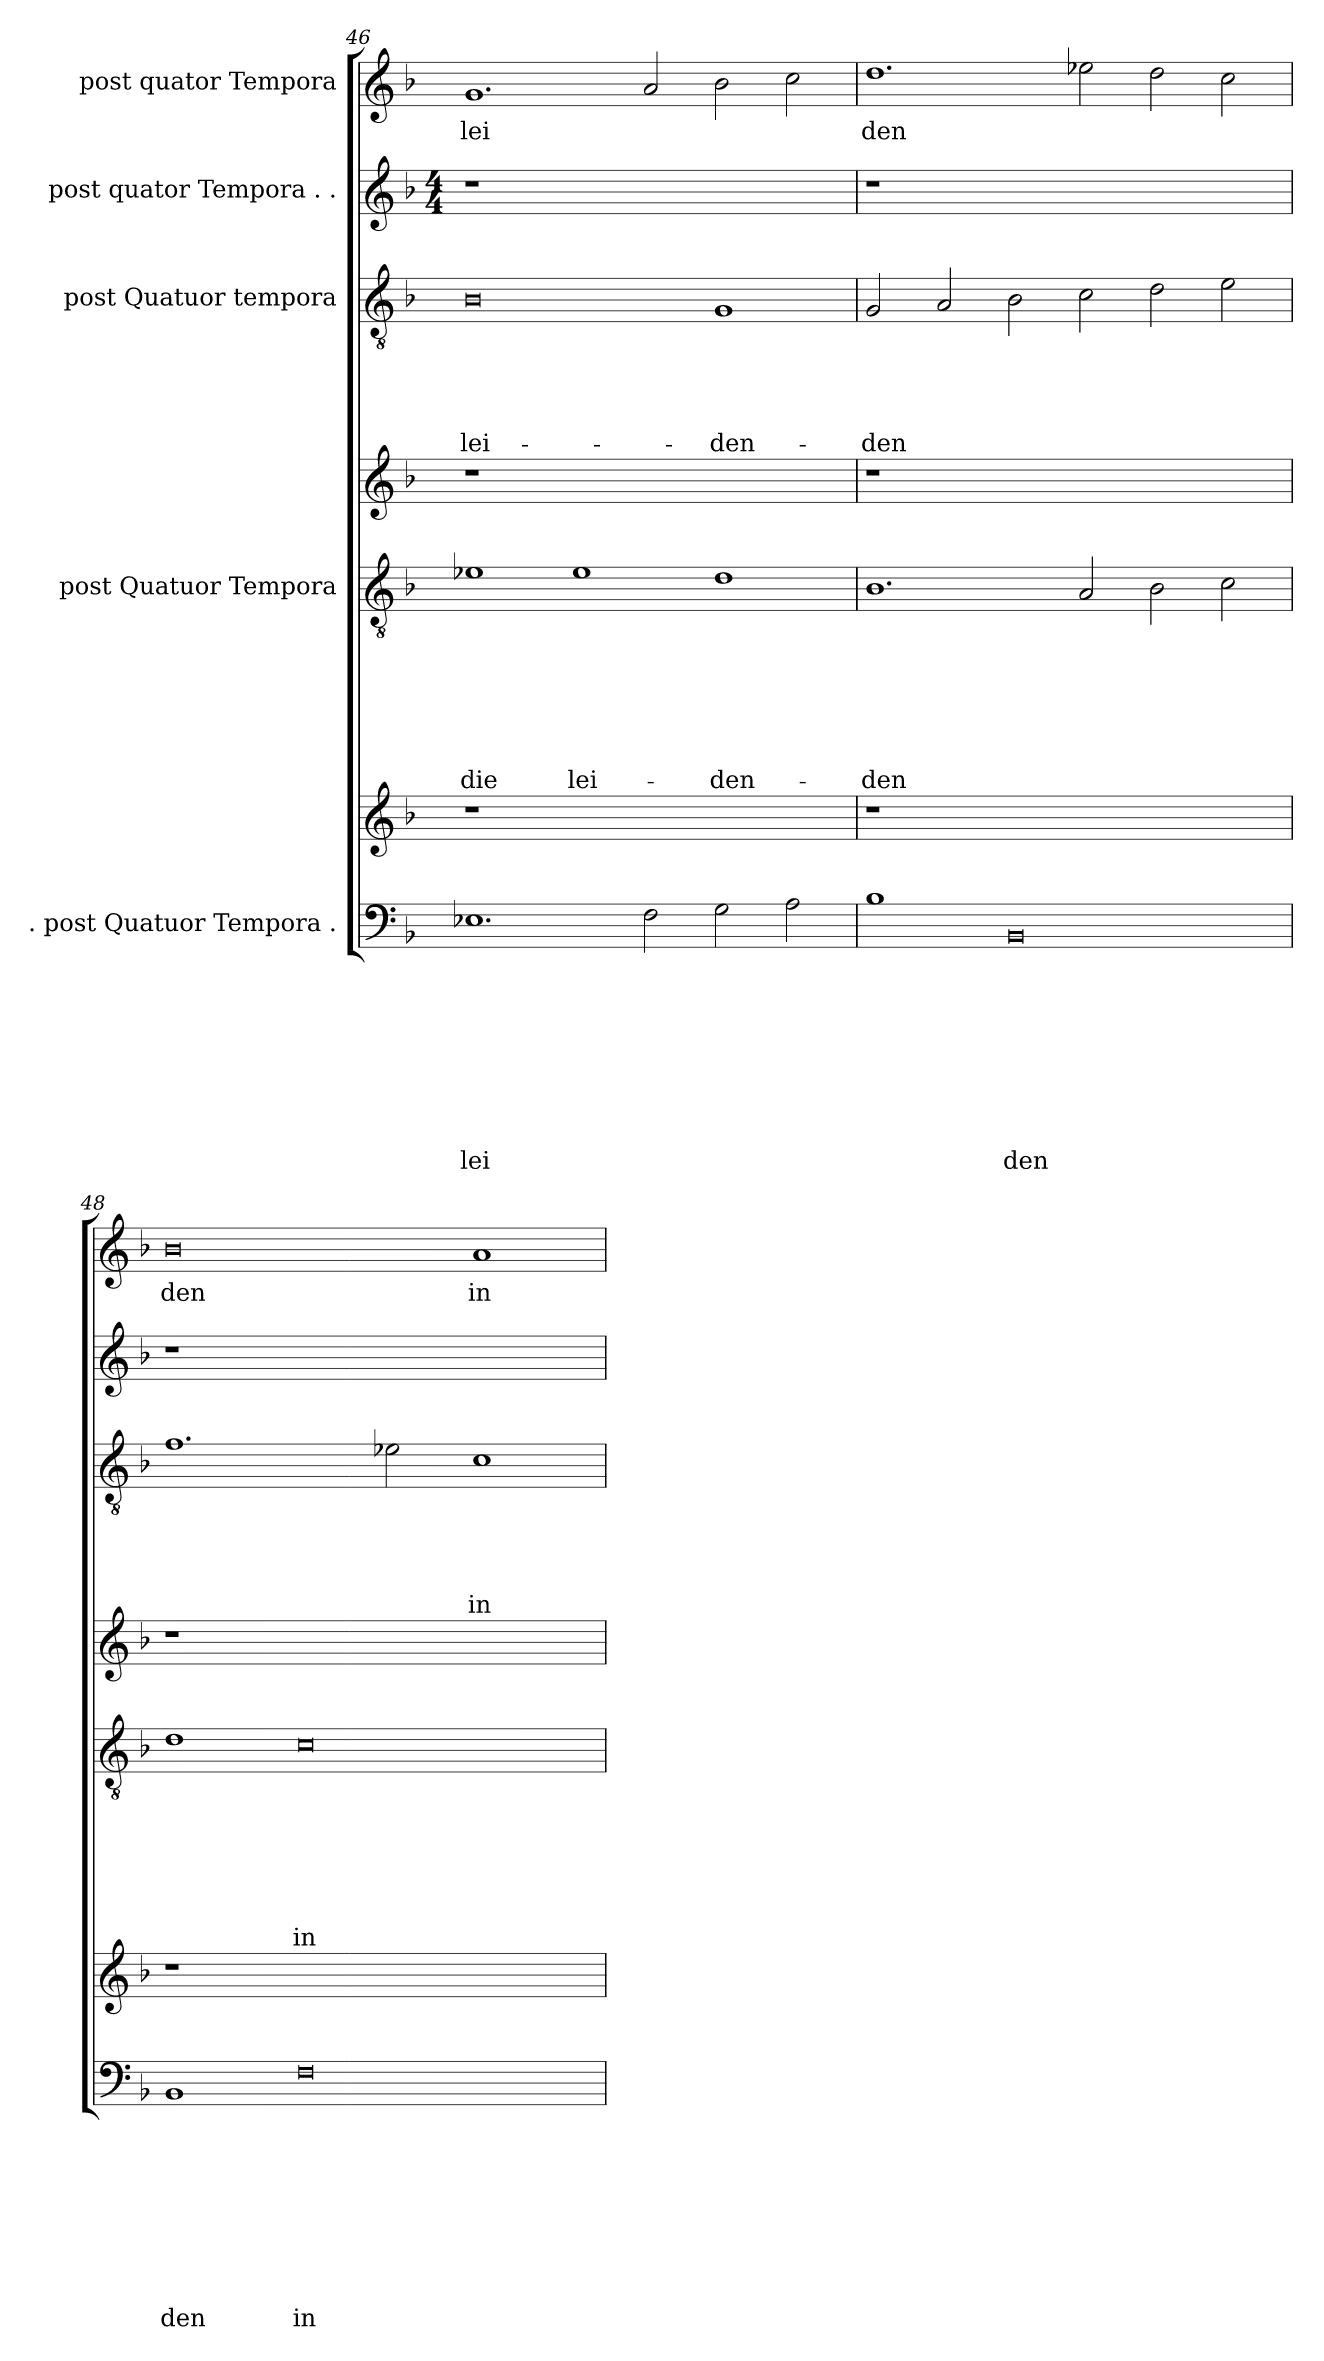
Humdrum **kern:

**kern	**text	**text	**text	**text	**text	**text	**text	**text	**text	**kern	**kern	**text	**text	**text	**text	**text	**text	**text	**kern	**kern	**text	**text	**text	**text	**text	**kern	**kern	**text
*part7	*part7	*part7	*part7	*part7	*part7	*part7	*part7	*part7	*part7	*part6	*part5	*part5	*part5	*part5	*part5	*part5	*part5	*part5	*part4	*part3	*part3	*part3	*part3	*part3	*part3	*part2	*part1	*part1
*staff7	*staff7	*staff7	*staff7	*staff7	*staff7	*staff7	*staff7	*staff7	*staff7	*staff6	*staff5	*staff5	*staff5	*staff5	*staff5	*staff5	*staff5	*staff5	*staff4	*staff3	*staff3	*staff3	*staff3	*staff3	*staff3	*staff2	*staff1	*staff1
*I". post Quatuor Tempora .	*	*	*	*	*	*	*	*	*	*	*I"post Quatuor Tempora	*	*	*	*	*	*	*	*	*I"post Quatuor tempora	*	*	*	*	*	*I"post quator Tempora . .	*I"post quator Tempora	*
*clefF4	*	*	*	*	*	*	*	*	*	*clefG2	*clefGv2	*	*	*	*	*	*	*	*clefG2	*clefGv2	*	*	*	*	*	*clefG2	*clefG2	*
*k[b-]	*	*	*	*	*	*	*	*	*	*k[b-]	*k[b-]	*	*	*	*	*	*	*	*k[b-]	*k[b-]	*	*	*	*	*	*k[b-]	*k[b-]	*
*F:	*	*	*	*	*	*	*	*	*	*F:	*F:	*	*	*	*	*	*	*	*F:	*F:	*	*	*	*	*	*F:	*F:	*
*	*	*	*	*	*	*	*	*	*	*	*	*	*	*	*	*	*	*	*	*	*	*	*	*	*	*M4/4	*	*
=46	=46	=46	=46	=46	=46	=46	=46	=46	=46	=46	=46	=46	=46	=46	=46	=46	=46	=46	=46	=46	=46	=46	=46	=46	=46	=46	=46	=46
!	!	!	!	!	!	!	!	!	!LO:LY:b	!	!	!	!	!	!	!	!	!LO:LY:b	!	!	!	!	!	!	!LO:LY:b	!	!	!LO:LY:b
1.E-X	.	.	.	.	.	.	.	.	lei	1r	1e-X	.	.	.	.	.	.	die	1r	0B-	.	.	.	.	lei-	1r	1.g	lei
!	!	!	!	!	!	!	!	!	!	!	!	!	!	!	!	!	!	!LO:LY:b	!	!	!	!	!	!	!	!	!	!
.	.	.	.	.	.	.	.	.	.	0ryy	1e-	.	.	.	.	.	.	lei-	0ryy	.	.	.	.	.	.	0ryy	.	.
2F\	.	.	.	.	.	.	.	.	.	.	.	.	.	.	.	.	.	.	.	.	.	.	.	.	.	.	2a/	.
!	!	!	!	!	!	!	!	!	!	!	!	!	!	!	!	!	!	!LO:LY:b	!	!	!	!	!	!	!LO:LY:b	!	!	!
2G\	.	.	.	.	.	.	.	.	.	.	1d	.	.	.	.	.	.	-den-	.	1G	.	.	.	.	-den-	.	2b-\	.
2A\	.	.	.	.	.	.	.	.	.	.	.	.	.	.	.	.	.	.	.	.	.	.	.	.	.	.	2cc\	.
=47	=47	=47	=47	=47	=47	=47	=47	=47	=47	=47	=47	=47	=47	=47	=47	=47	=47	=47	=47	=47	=47	=47	=47	=47	=47	=47	=47	=47
!	!	!	!	!	!	!	!	!	!	!	!	!	!	!	!	!	!	!LO:LY:b	!	!	!	!	!	!	!LO:LY:b	!	!	!LO:LY:b
1B-	.	.	.	.	.	.	.	.	.	1r	1.B-	.	.	.	.	.	.	-den	1r	2G/	.	.	.	.	-den	1r	1.dd	den
.	.	.	.	.	.	.	.	.	.	.	.	.	.	.	.	.	.	.	.	2A/	.	.	.	.	.	.	.	.
!	!	!	!	!	!	!	!	!	!LO:LY:b	!	!	!	!	!	!	!	!	!	!	!	!	!	!	!	!	!	!	!
0BB-	.	.	.	.	.	.	.	.	den	0ryy	.	.	.	.	.	.	.	.	0ryy	2B-\	.	.	.	.	.	0ryy	.	.
.	.	.	.	.	.	.	.	.	.	.	2A/	.	.	.	.	.	.	.	.	2c\	.	.	.	.	.	.	2ee-\	.
.	.	.	.	.	.	.	.	.	.	.	2B-\	.	.	.	.	.	.	.	.	2d\	.	.	.	.	.	.	2dd\	.
.	.	.	.	.	.	.	.	.	.	.	2c\	.	.	.	.	.	.	.	.	2e\	.	.	.	.	.	.	2cc\	.
=48	=48	=48	=48	=48	=48	=48	=48	=48	=48	=48	=48	=48	=48	=48	=48	=48	=48	=48	=48	=48	=48	=48	=48	=48	=48	=48	=48	=48
!	!	!	!	!	!	!	!	!	!LO:LY:b	!	!	!	!	!	!	!	!	!	!	!	!	!	!	!	!	!	!	!LO:LY:b
1BB-	.	.	.	.	.	.	.	.	den	1r	1d	.	.	.	.	.	.	.	1r	1.f	.	.	.	.	.	1r	0b-	den
!	!	!	!	!	!	!	!	!	!LO:LY:b	!	!	!	!	!	!	!	!	!LO:LY:b	!	!	!	!	!	!	!	!	!	!
0F	.	.	.	.	.	.	.	.	in	0ryy	0c	.	.	.	.	.	.	in	0ryy	.	.	.	.	.	.	0ryy	.	.
.	.	.	.	.	.	.	.	.	.	.	.	.	.	.	.	.	.	.	.	2e-\	.	.	.	.	.	.	.	.
!	!	!	!	!	!	!	!	!	!	!	!	!	!	!	!	!	!	!	!	!	!	!	!	!	!LO:LY:b	!	!	!LO:LY:b
.	.	.	.	.	.	.	.	.	.	.	.	.	.	.	.	.	.	.	.	1c	.	.	.	.	in	.	1a	in
=	=	=	=	=	=	=	=	=	=	=	=	=	=	=	=	=	=	=	=	=	=	=	=	=	=	=	=	=
*-	*-	*-	*-	*-	*-	*-	*-	*-	*-	*-	*-	*-	*-	*-	*-	*-	*-	*-	*-	*-	*-	*-	*-	*-	*-	*-	*-	*-
